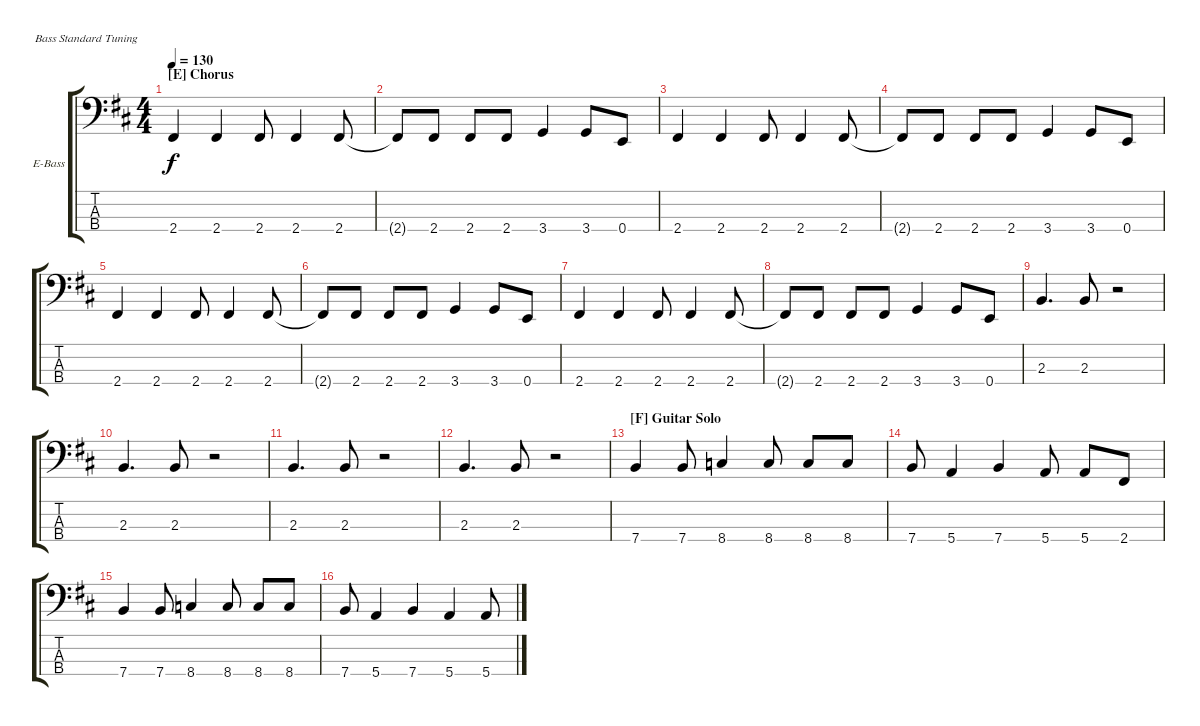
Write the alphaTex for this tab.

\defaultSystemsLayout 4
\bracketExtendMode groupsimilarinstruments
\firstSystemTrackNameOrientation horizontal
\otherSystemsTrackNameOrientation horizontal
\track ("Bass" "E-Bass") {instrument electricbassfinger}
\staff {score tabs}
\tuning (G2 D2 A1 E1)
\ts (4 4)
\section ("E" "Chorus")
\tempo 130
\clef f4
\scale
1.06305
\ks d
2.4.4{dy f} 2.4.4 2.4.8 2.4.4 2.4.8 |
\scale
0.936948 2.4{t}.8 2.4.8 2.4.8 2.4.8 3.4.4 3.4.8 0.4.8 |
\scale
1.06305 2.4.4 2.4.4 2.4.8 2.4.4 2.4.8 |
\scale
0.936948 2.4{t}.8 2.4.8 2.4.8 2.4.8 3.4.4 3.4.8 0.4.8 |
\scale
1.06305 2.4.4 2.4.4 2.4.8 2.4.4 2.4.8 |
\scale
0.936948 2.4{t}.8 2.4.8 2.4.8 2.4.8 3.4.4 3.4.8 0.4.8 |
\scale
1.06305 2.4.4 2.4.4 2.4.8 2.4.4 2.4.8 |
\scale
0.936948 2.4{t}.8 2.4.8 2.4.8 2.4.8 3.4.4 3.4.8 0.4.8 |
\scale
1.06305 2.3.4{d} 2.3.8 r.2 |
\scale
0.936948 2.3.4{d} 2.3.8 r.2 |
\scale
1.06305 2.3.4{d} 2.3.8 r.2 |
\scale
0.936948 2.3.4{d} 2.3.8 r.2 |
\section ("F" "Guitar Solo")
\scale
1.06305 7.4.4 7.4.8 8.4.4 8.4.8 8.4.8 8.4.8 |
\scale
0.936948 7.4.8 5.4.4 7.4.4 5.4.8 5.4.8 2.4.8 |
\scale
1.06305 7.4.4 7.4.8 8.4.4 8.4.8 8.4.8 8.4.8 |
\scale
0.936948 7.4.8 5.4.4 7.4.4 5.4.4 5.4.8
